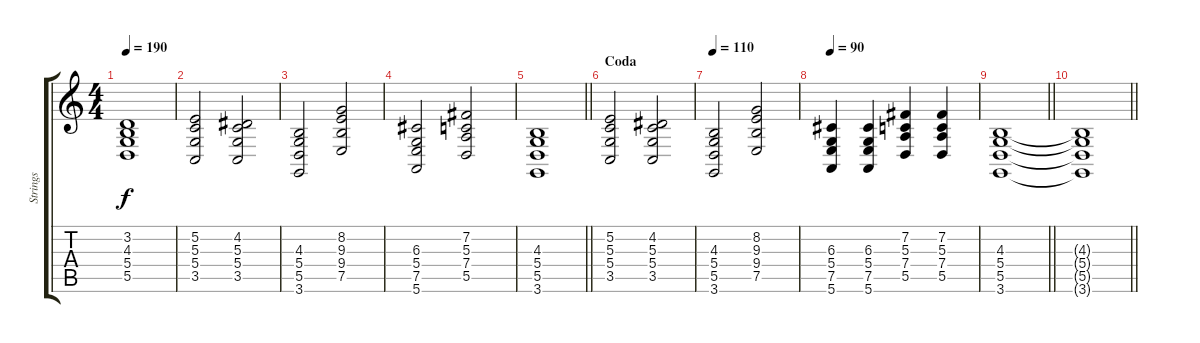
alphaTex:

\track ("Strings" "Strings") {instrument stringensemble1}
\staff {score tabs}
\tuning (E4 B3 G3 D3 A2 E2) {hide}
\ts (4 4)
\tempo 190
\clef g2
\ks c
(3.2 4.3 5.4 5.5).1{dy f} |
(5.2 5.3 5.4 3.5).2 (4.2 5.3 5.4 3.5).2 |
(4.3 5.4 5.5 3.6).2 (8.2 9.3 9.4 7.5).2 |
(6.3 5.4 7.5 5.6).2 (7.2 5.3 7.4 5.5).2 |
\barLineRight lightlight
(4.3 5.4 5.5 3.6).1 |
\section ("" "Coda")
(5.2 5.3 5.4 3.5).2 (4.2 5.3 5.4 3.5).2 |
\tempo 110
(4.3 5.4 5.5 3.6).2 (8.2 9.3 9.4 7.5).2 |
\tempo 90
(6.3 5.4 7.5 5.6).4 (6.3 5.4 7.5 5.6).4 (7.2 5.3 7.4 5.5).4 (7.2 5.3 7.4 5.5).4 |
\barLineRight lightlight
(4.3 5.4 5.5 3.6).1 |
\barLineRight lightlight
(4.3{t} 5.4{t} 5.5{t} 3.6{t}).1
